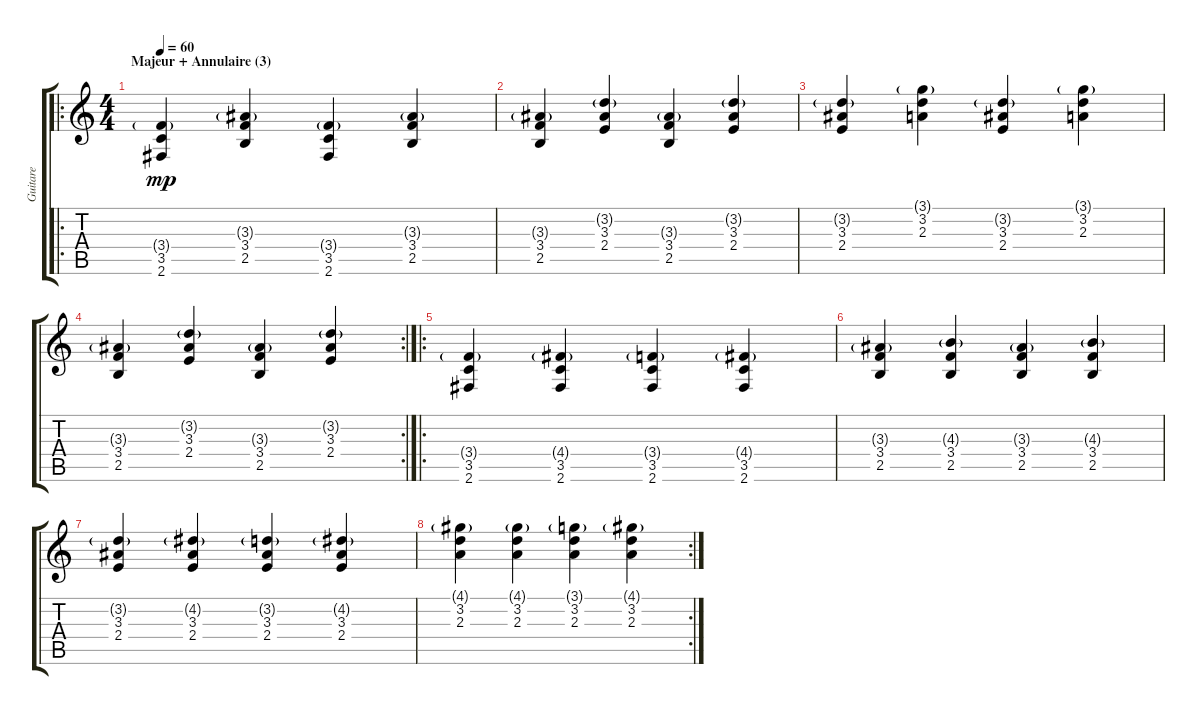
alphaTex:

\track ("Guitare" "Guitare") {instrument acousticguitarnylon}
\staff {score tabs}
\tuning (E4 B3 G3 D3 A2 E2) {hide}
\ro
\ts (4 4)
\section ("" "Majeur + Annulaire (3)")
\tempo 60
\clef g2
\ks c
(3.4{g} 3.5 2.6).4{dy mp} (3.3{g} 3.4 2.5).4 (3.4{g} 3.5 2.6).4 (3.3{g} 3.4 2.5).4 |
(3.3{g} 3.4 2.5).4 (3.2{g} 3.3 2.4).4 (3.3{g} 3.4 2.5).4 (3.2{g} 3.3 2.4).4 |
(3.2{g} 3.3 2.4).4 (3.1{g} 3.2 2.3).4 (3.2{g} 3.3 2.4).4 (3.1{g} 3.2 2.3).4 |
\rc 2
(3.3{g} 3.4 2.5).4 (3.2{g} 3.3 2.4).4 (3.3{g} 3.4 2.5).4 (3.2{g} 3.3 2.4).4 |
\ro
(3.4{g} 3.5 2.6).4 (4.4{g} 3.5 2.6).4 (3.4{g} 3.5 2.6).4 (4.4{g} 3.5 2.6).4 |
(3.3{g} 3.4 2.5).4 (4.3{g} 3.4 2.5).4 (3.3{g} 3.4 2.5).4 (4.3{g} 3.4 2.5).4 |
(3.2{g} 3.3 2.4).4 (4.2{g} 3.3 2.4).4 (3.2{g} 3.3 2.4).4 (4.2{g} 3.3 2.4).4 |
\rc 2
(4.1{g} 3.2 2.3).4 (4.1{g} 3.2 2.3).4 (3.1{g} 3.2 2.3).4 (4.1{g} 3.2 2.3).4
